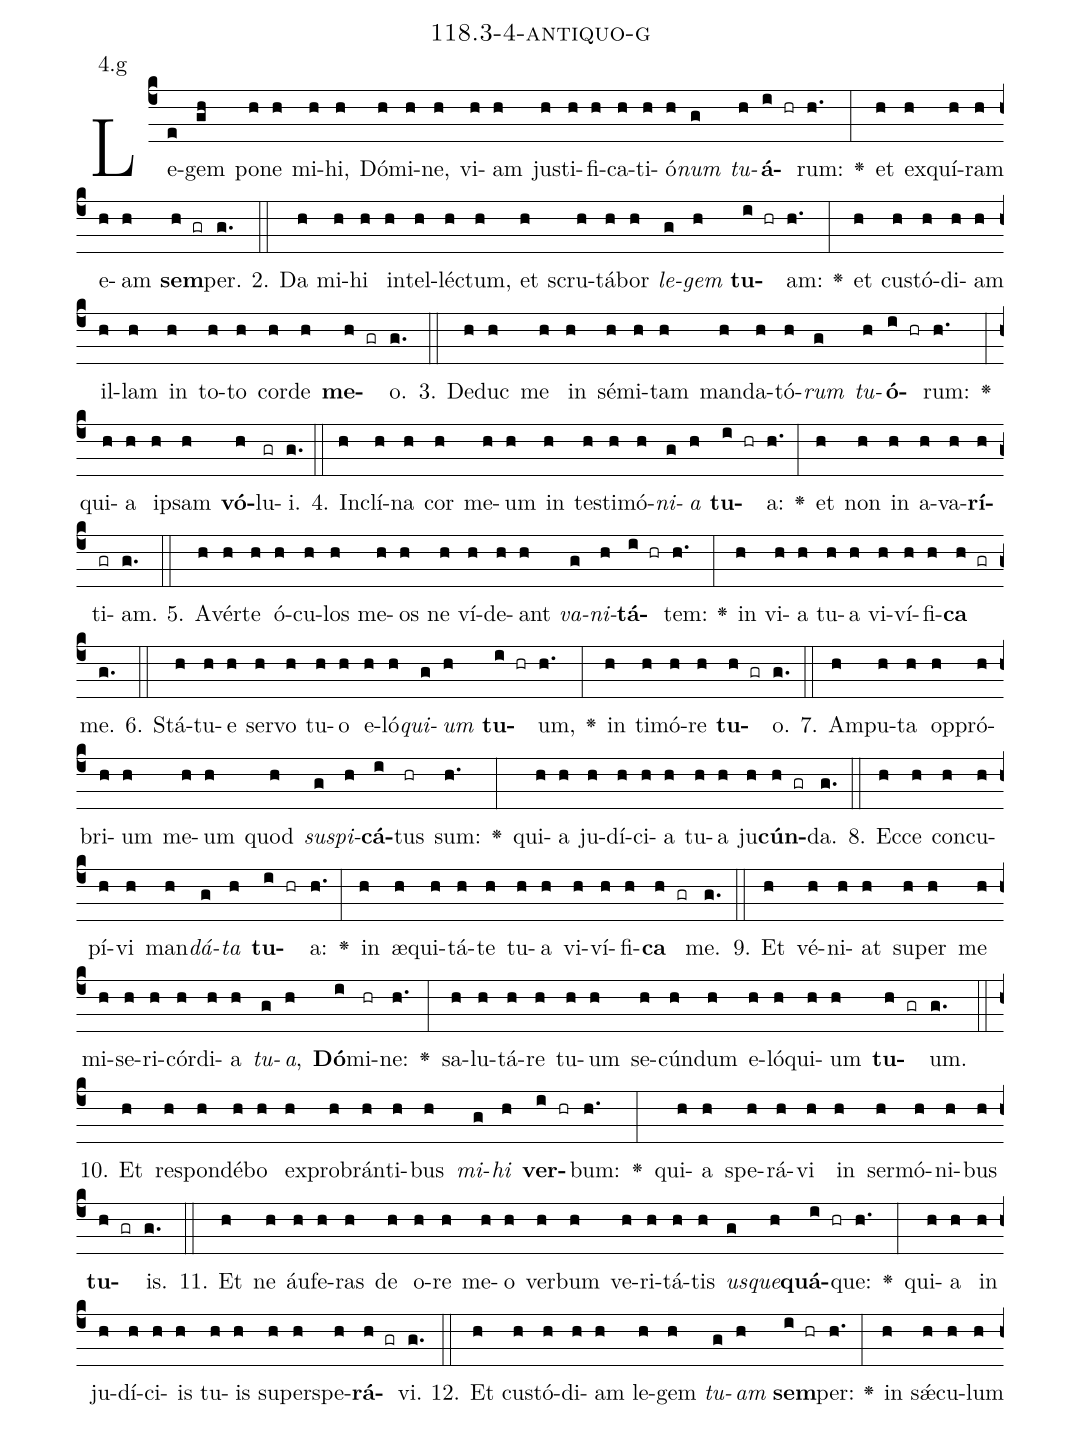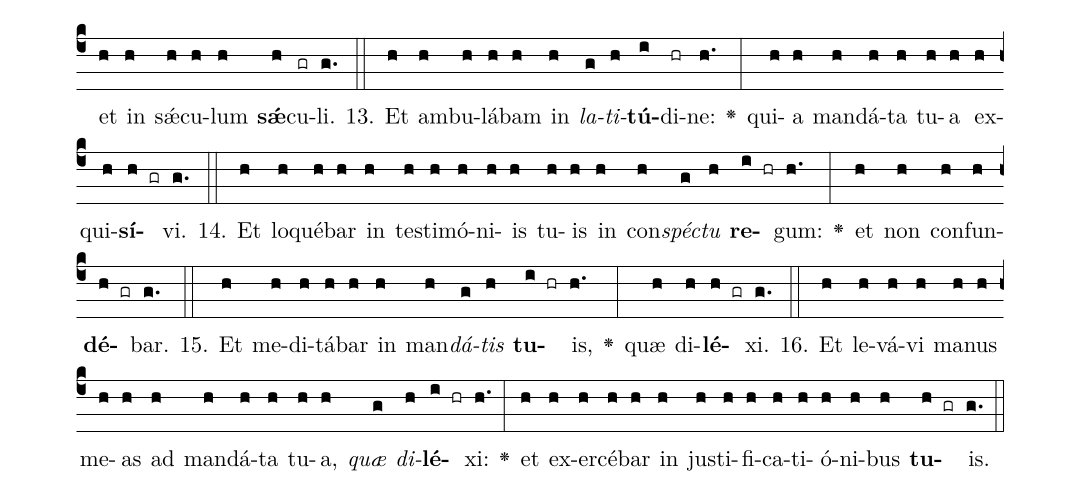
name: 118.3-4-antiquo-g;
annotation: 4.g;
%%
(c4)Le(e)gem(gh) po(h)ne(h) mi(h)hi,(h) Dó(h)mi(h)ne,(h) vi(h)am(h) jus(h)ti(h)fi(h)ca(h)ti(h)ó(h)<i>num</i>(g) <i>tu</i>(h)<b>á</b>(i hr)rum:(h.) <v>\greheightstar</v>(:) et(h) ex(h)quí(h)ram(h) e(h)am(h) <b>sem</b>(h gr)per.(g.) (::)
2. Da(h) mi(h)hi(h) in(h)tel(h)léc(h)tum,(h) et(h) scru(h)tá(h)bor(h) <i>le</i>(g)<i>gem</i>(h) <b>tu</b>(i hr)am:(h.) <v>\greheightstar</v>(:) et(h) cus(h)tó(h)di(h)am(h) il(h)lam(h) in(h) to(h)to(h) cor(h)de(h) <b>me</b>(h gr)o.(g.) (::)
3. De(h)duc(h) me(h) in(h) sé(h)mi(h)tam(h) man(h)da(h)tó(h)<i>rum</i>(g) <i>tu</i>(h)<b>ó</b>(i hr)rum:(h.) <v>\greheightstar</v>(:) qui(h)a(h) ip(h)sam(h) <b>vó</b>(h)lu(gr)i.(g.) (::)
4. In(h)clí(h)na(h) cor(h) me(h)um(h) in(h) tes(h)ti(h)mó(h)<i>ni</i>(g)<i>a</i>(h) <b>tu</b>(i hr)a:(h.) <v>\greheightstar</v>(:) et(h) non(h) in(h) a(h)va(h)<b>rí</b>(h)ti(gr)am.(g.) (::)
5. A(h)vér(h)te(h) ó(h)cu(h)los(h) me(h)os(h) ne(h) ví(h)de(h)ant(h) <i>va</i>(g)<i>ni</i>(h)<b>tá</b>(i hr)tem:(h.) <v>\greheightstar</v>(:) in(h) vi(h)a(h) tu(h)a(h) vi(h)ví(h)fi(h)<b>ca</b>(h gr) me.(g.) (::)
6. Stá(h)tu(h)e(h) ser(h)vo(h) tu(h)o(h) e(h)ló(h)<i>qui</i>(g)<i>um</i>(h) <b>tu</b>(i hr)um,(h.) <v>\greheightstar</v>(:) in(h) ti(h)mó(h)re(h) <b>tu</b>(h gr)o.(g.) (::)
7. Am(h)pu(h)ta(h) op(h)pró(h)bri(h)um(h) me(h)um(h) quod(h) <i>su</i>(g)<i>spi</i>(h)<b>cá</b>(i)tus(hr) sum:(h.) <v>\greheightstar</v>(:) qui(h)a(h) ju(h)dí(h)ci(h)a(h) tu(h)a(h) ju(h)<b>cún</b>(h gr)da.(g.) (::)
8. Ec(h)ce(h) con(h)cu(h)pí(h)vi(h) man(h)<i>dá</i>(g)<i>ta</i>(h) <b>tu</b>(i hr)a:(h.) <v>\greheightstar</v>(:) in(h) æ(h)qui(h)tá(h)te(h) tu(h)a(h) vi(h)ví(h)fi(h)<b>ca</b>(h gr) me.(g.) (::)
9. Et(h) vé(h)ni(h)at(h) su(h)per(h) me(h) mi(h)se(h)ri(h)cór(h)di(h)a(h) <i>tu</i>(g)<i>a</i>,(h) <b>Dó</b>(i)mi(hr)ne:(h.) <v>\greheightstar</v>(:) sa(h)lu(h)tá(h)re(h) tu(h)um(h) se(h)cún(h)dum(h) e(h)ló(h)qui(h)um(h) <b>tu</b>(h gr)um.(g.) (::)
10. Et(h) re(h)spon(h)dé(h)bo(h) ex(h)pro(h)brán(h)ti(h)bus(h) <i>mi</i>(g)<i>hi</i>(h) <b>ver</b>(i hr)bum:(h.) <v>\greheightstar</v>(:) qui(h)a(h) spe(h)rá(h)vi(h) in(h) ser(h)mó(h)ni(h)bus(h) <b>tu</b>(h gr)is.(g.) (::)
11. Et(h) ne(h) áu(h)fe(h)ras(h) de(h) o(h)re(h) me(h)o(h) ver(h)bum(h) ve(h)ri(h)tá(h)tis(h) <i>us</i>(g)<i>que</i>(h)<b>quá</b>(i hr)que:(h.) <v>\greheightstar</v>(:) qui(h)a(h) in(h) ju(h)dí(h)ci(h)is(h) tu(h)is(h) su(h)per(h)spe(h)<b>rá</b>(h gr)vi.(g.) (::)
12. Et(h) cus(h)tó(h)di(h)am(h) le(h)gem(h) <i>tu</i>(g)<i>am</i>(h) <b>sem</b>(i hr)per:(h.) <v>\greheightstar</v>(:) in(h) sǽ(h)cu(h)lum(h) et(h) in(h) sǽ(h)cu(h)lum(h) <b>sǽ</b>(h)cu(gr)li.(g.) (::)
13. Et(h) am(h)bu(h)lá(h)bam(h) in(h) <i>la</i>(g)<i>ti</i>(h)<b>tú</b>(i)di(hr)ne:(h.) <v>\greheightstar</v>(:) qui(h)a(h) man(h)dá(h)ta(h) tu(h)a(h) ex(h)qui(h)<b>sí</b>(h gr)vi.(g.) (::)
14. Et(h) lo(h)qué(h)bar(h) in(h) tes(h)ti(h)mó(h)ni(h)is(h) tu(h)is(h) in(h) con(h)<i>spéc</i>(g)<i>tu</i>(h) <b>re</b>(i hr)gum:(h.) <v>\greheightstar</v>(:) et(h) non(h) con(h)fun(h)<b>dé</b>(h gr)bar.(g.) (::)
15. Et(h) me(h)di(h)tá(h)bar(h) in(h) man(h)<i>dá</i>(g)<i>tis</i>(h) <b>tu</b>(i hr)is,(h.) <v>\greheightstar</v>(:) quæ(h) di(h)<b>lé</b>(h gr)xi.(g.) (::)
16. Et(h) le(h)vá(h)vi(h) ma(h)nus(h) me(h)as(h) ad(h) man(h)dá(h)ta(h) tu(h)a,(h) <i>quæ</i>(g) <i>di</i>(h)<b>lé</b>(i hr)xi:(h.) <v>\greheightstar</v>(:) et(h) ex(h)er(h)cé(h)bar(h) in(h) jus(h)ti(h)fi(h)ca(h)ti(h)ó(h)ni(h)bus(h) <b>tu</b>(h gr)is.(g.) (::)
